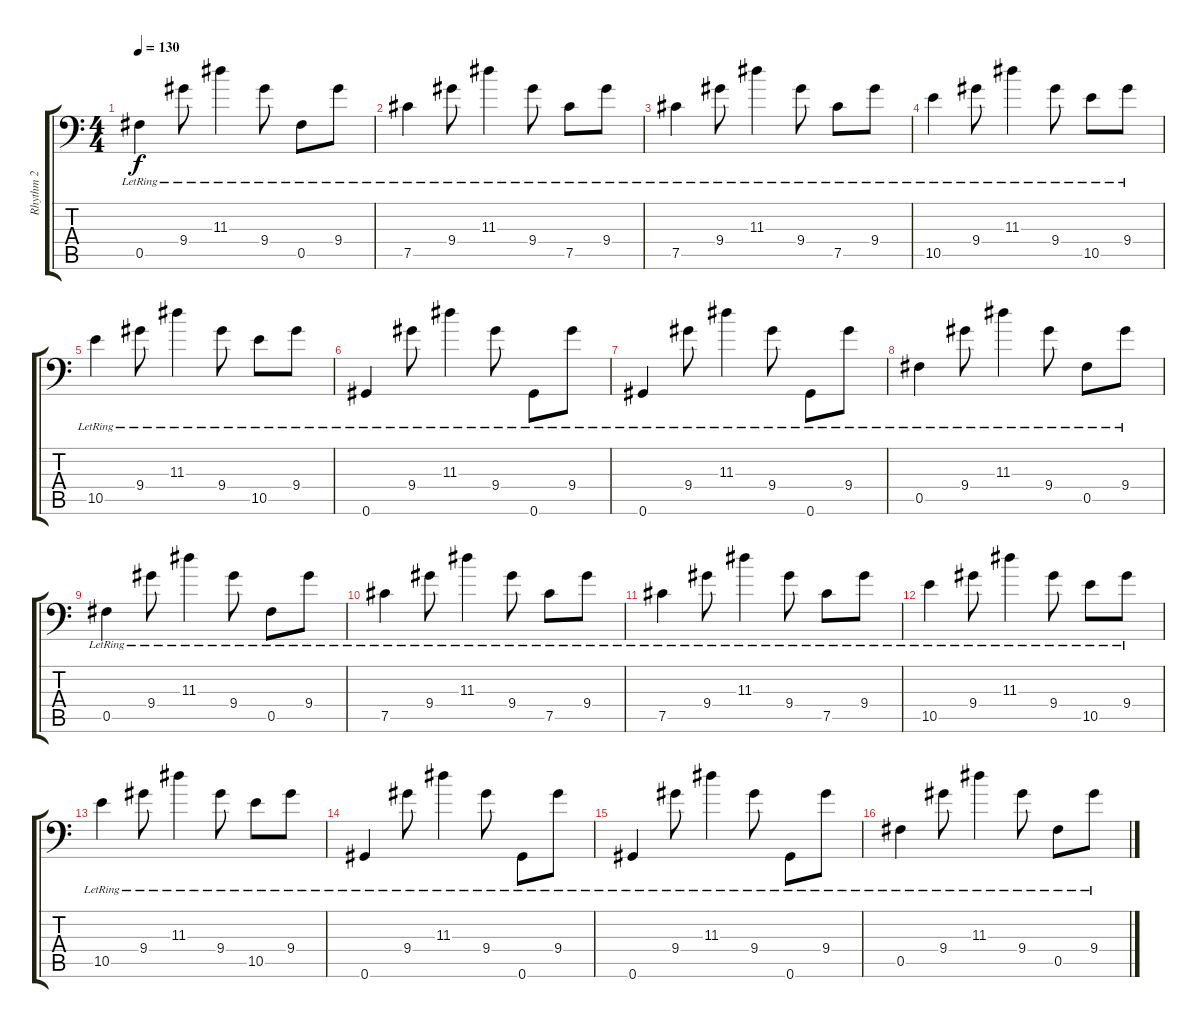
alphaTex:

\track ("Rhythm 2" "Rhythm 2") {instrument distortionguitar}
\staff {score tabs}
\tuning (Db4 Ab3 E3 B2 Gb2 Ab1) {hide}
\ts (4 4)
\tempo 130
\clef f4
\ks c
0.5{lr}.4{dy f} 9.4{lr}.8 11.3{lr}.4 9.4{lr}.8 0.5{lr}.8 9.4{lr}.8 |
7.5{lr}.4 9.4{lr}.8 11.3{lr}.4 9.4{lr}.8 7.5{lr}.8 9.4{lr}.8 |
7.5{lr}.4 9.4{lr}.8 11.3{lr}.4 9.4{lr}.8 7.5{lr}.8 9.4{lr}.8 |
10.5{lr}.4 9.4{lr}.8 11.3{lr}.4 9.4{lr}.8 10.5{lr}.8 9.4{lr}.8 |
10.5{lr}.4 9.4{lr}.8 11.3{lr}.4 9.4{lr}.8 10.5{lr}.8 9.4{lr}.8 |
0.6{lr}.4{balance 3} 9.4{lr}.8 11.3{lr}.4 9.4{lr}.8 0.6{lr}.8 9.4{lr}.8 |
0.6{lr}.4 9.4{lr}.8 11.3{lr}.4 9.4{lr}.8 0.6{lr}.8 9.4{lr}.8 |
0.5{lr}.4 9.4{lr}.8 11.3{lr}.4 9.4{lr}.8 0.5{lr}.8 9.4{lr}.8 |
0.5{lr}.4 9.4{lr}.8 11.3{lr}.4 9.4{lr}.8 0.5{lr}.8 9.4{lr}.8 |
7.5{lr}.4 9.4{lr}.8 11.3{lr}.4 9.4{lr}.8 7.5{lr}.8 9.4{lr}.8 |
7.5{lr}.4 9.4{lr}.8 11.3{lr}.4 9.4{lr}.8 7.5{lr}.8 9.4{lr}.8 |
10.5{lr}.4 9.4{lr}.8 11.3{lr}.4 9.4{lr}.8 10.5{lr}.8 9.4{lr}.8 |
10.5{lr}.4 9.4{lr}.8 11.3{lr}.4 9.4{lr}.8 10.5{lr}.8 9.4{lr}.8 |
0.6{lr}.4 9.4{lr}.8 11.3{lr}.4 9.4{lr}.8 0.6{lr}.8 9.4{lr}.8 |
0.6{lr}.4 9.4{lr}.8 11.3{lr}.4 9.4{lr}.8 0.6{lr}.8 9.4{lr}.8 |
0.5{lr}.4 9.4{lr}.8 11.3{lr}.4 9.4{lr}.8 0.5{lr}.8 9.4{lr}.8
